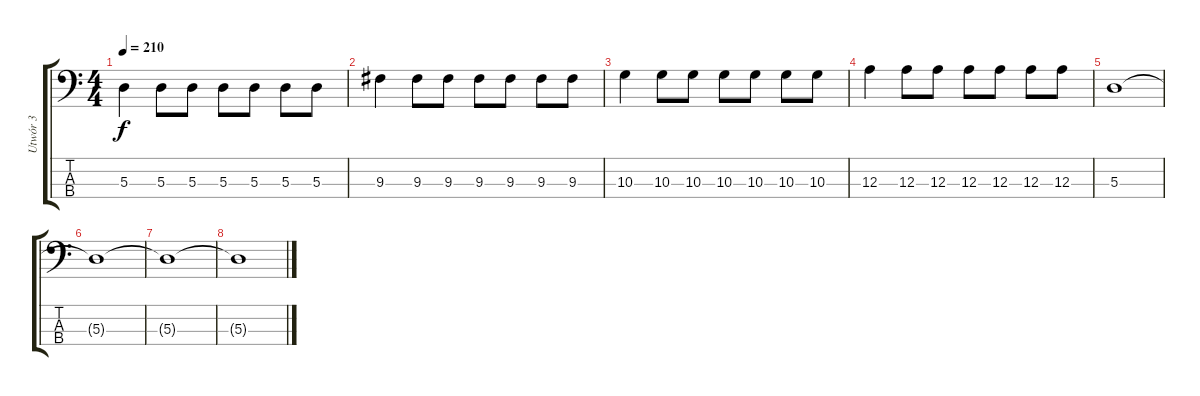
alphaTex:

\track ("Utwór 3" "Utwór 3") {instrument electricbasspick}
\staff {score tabs}
\tuning (G2 D2 A1 E1) {hide}
\ts (4 4)
\tempo 210
\clef f4
\ks c
5.3.4{dy f} 5.3.8 5.3.8 5.3.8 5.3.8 5.3.8 5.3.8 |
9.3.4 9.3.8 9.3.8 9.3.8 9.3.8 9.3.8 9.3.8 |
10.3.4 10.3.8 10.3.8 10.3.8 10.3.8 10.3.8 10.3.8 |
12.3.4 12.3.8 12.3.8 12.3.8 12.3.8 12.3.8 12.3.8 |
5.3.1 |
5.3{t}.1 |
5.3{t}.1 |
5.3{t}.1
